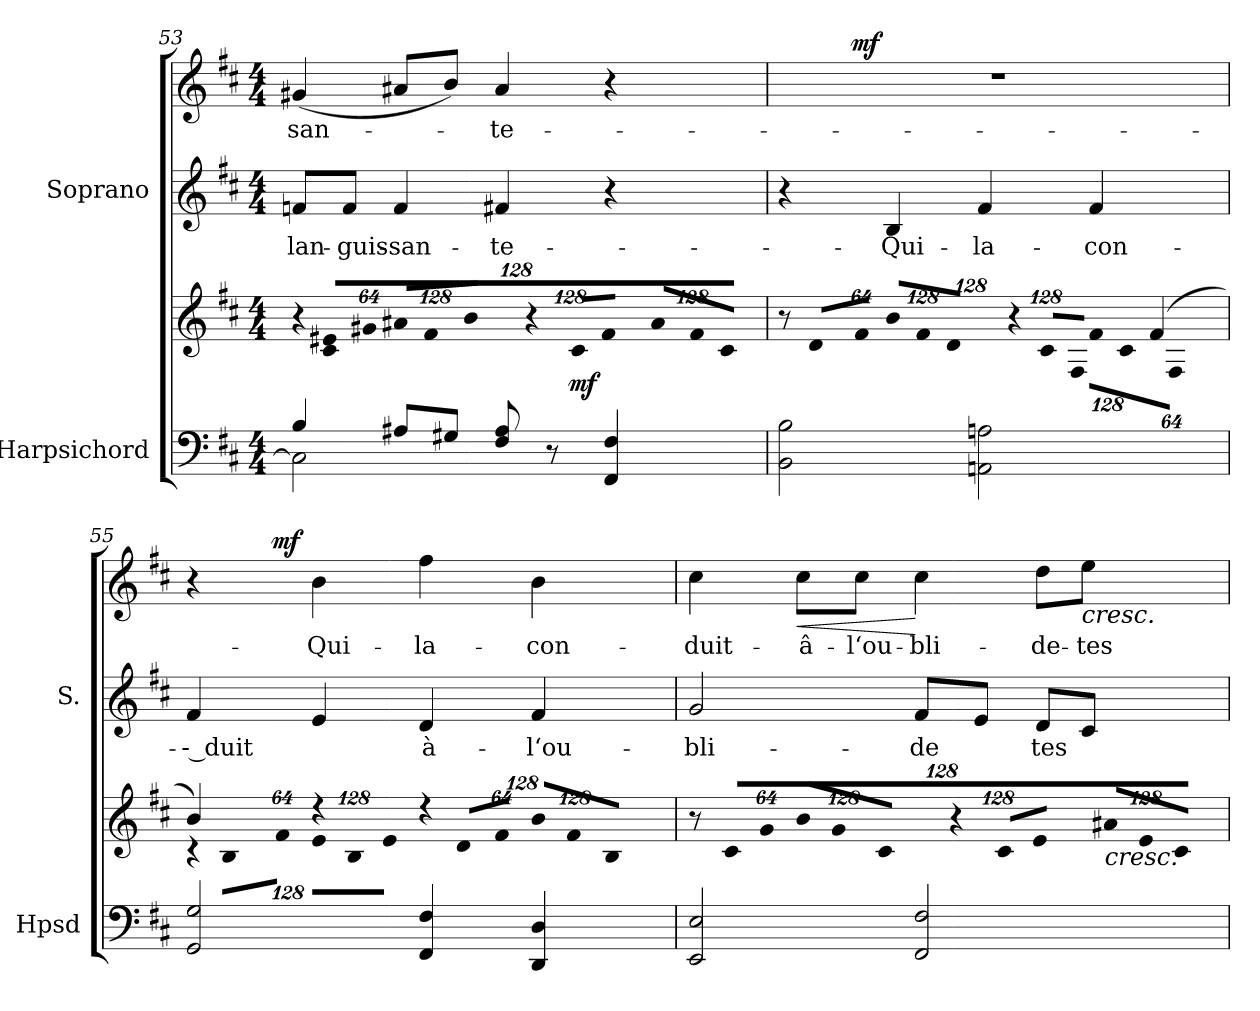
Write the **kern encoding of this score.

**kern	**kern	**dynam	**kern	**text	**kern	**text	**dynam
*part2	*part2	*part2	*part1	*part1	*part1	*part1	*part1
*staff4	*staff3	*staff3/4	*staff2	*staff2	*staff1	*staff1	*staff1/2
*I"Harpsichord	*	*	*I"Soprano	*	*	*	*
*I'Hpsd	*	*	*I'S.	*	*	*	*
!!LO:PB:g=z
*clefF4	*clefG2	*	*clefG2	*	*clefG2	*	*
*k[f#c#]	*k[f#c#]	*	*k[f#c#]	*	*k[f#c#]	*	*
*D:	*D:	*	*D:	*	*D:	*	*
*M4/4	*M4/4	*	*M4/4	*	*M4/4	*	*
=53	=53	=53	=53	=53	=53	=53	=53
*^	*	*	*	*	*	*	*
*	*	*Xbrackettup	*	*	*	*	*	*
!	!	!LO:N:vis=8	!	!	!	!	!	!
!	!	!	!	!	!LO:LY:b:color=#000000	!	!	!
!	!	!	!	!	!	!	!LO:LY:b:color=#000000	!
*	*^	*	*	*	*	*	*	*
4Bi/	2C#i\]	2ryy	1024%85r	.	8fni/L	-lan-	(4g#Xi/	-san-	.
!	!	!	!LO:N:vis=8	!	!	!	!	!	!
.	.	.	1024%85c#i/ 1024%85e#Xi/L	.	.	.	.	.	.
!	!	!	!	!	!	!LO:LY:b:color=#000000	!	!	!
.	.	.	.	.	8fi/J	-guis-	.	.	.
!	!	!	!LO:N:vis=8	!	!	!	!	!	!
.	.	.	512%43g#Xi/J	.	.	.	.	.	.
!	!	!	!LO:N:vis=8	!	!	!	!	!	!
!	!	!	!	!	!	!LO:LY:b:color=#000000	!	!	!
8A#Xi/L	.	.	1024%85a#Xi/L	.	4fi/	-san-	8a#Xi/L	.	.
!	!	!	!LO:N:vis=8	!	!	!	!	!	!
.	.	.	1024%85f#i/	.	.	.	.	.	.
8G#Xi/J	.	.	.	.	.	.	8bi/J)	.	.
!	!	!	!LO:N:vis=8	!	!	!	!	!	!
.	.	.	512%43bi/J	.	.	.	.	.	.
!	!	!	!LO:N:vis=8	!	!	!	!	!	!
!	!	!	!	!	!	!LO:LY:b:color=#000000	!	!	!
!	!	!	!	!	!	!	!	!LO:LY:b:color=#000000	!
8F#i/ 8A#i	2ryy	8ryy	1024%85r	.	4f#Xi/	-te-	4a#i/	-te-	.
!	!	!	!LO:N:vis=8	!	!	!	!	!	!
.	.	.	1024%85c#i/L	.	.	.	.	.	.
8r	.	32ryy	.	.	.	.	.	.	.
.	.	128ryy	.	.	.	.	.	.	.
.	.	4ryy	.	mf	.	.	.	.	.
!	!	!	!LO:N:vis=8	!	!	!	!	!	!
.	.	.	512%43f#i/J	.	.	.	.	.	.
!	!	!	!LO:N:vis=8	!	!	!	!	!	!
4FF#i/ 4F#i	.	.	1024%85a#i/L	.	4r	.	4r	.	.
!	!	!	!LO:N:vis=8	!	!	!	!	!	!
.	.	.	1024%85f#i/	.	.	.	.	.	.
.	.	16ryy	.	.	.	.	.	.	.
!	!	!	!LO:N:vis=8	!	!	!	!	!	!
.	.	.	512%43c#i/J	.	.	.	.	.	.
.	.	64.ryy	.	.	.	.	.	.	.
=54	=54	=54	=54	=54	=54	=54	=54	=54	=54
!	!	!	!LO:N:vis=8	!	!	!	!	!	!
*v	*v	*v	*^	*	*^	*	*	*	*
2BBi\ 2Bi	1024%85r	2.ryy	.	4r	8ryy	.	1r	.	.
!	!LO:N:vis=8	!	!	!	!	!	!	!	!
.	1024%85di/L	.	.	.	.	.	.	.	.
.	.	.	.	.	32ryy	.	.	.	.
.	.	.	.	.	128ryy	.	.	.	.
.	.	.	.	.	2ryy	.	.	.	mf
!	!LO:N:vis=8	!	!	!	!	!	!	!	!
.	512%43f#i/J	.	.	.	.	.	.	.	.
!	!LO:N:vis=8	!	!	!	!	!	!	!	!
!	!	!	!	!	!	!LO:LY:b:color=#000000	!	!	!
.	1024%85bi/L	.	.	4Bi/	.	-Qui-	.	.	.
!	!LO:N:vis=8	!	!	!	!	!	!	!	!
.	1024%85f#i/	.	.	.	.	.	.	.	.
!	!LO:N:vis=8	!	!	!	!	!	!	!	!
.	512%43di/J	.	.	.	.	.	.	.	.
!	!LO:N:vis=8	!	!	!	!	!	!	!	!
!	!	!	!	!	!	!LO:LY:b:color=#000000	!	!	!
2AAni\ 2Ani	1024%85r	.	.	4f#i/	.	-la-	.	.	.
!	!LO:N:vis=8	!	!	!	!	!	!	!	!
.	1024%85c#i/L	.	.	.	.	.	.	.	.
.	.	.	.	.	4ryy	.	.	.	.
!	!LO:N:vis=8	!	!	!	!	!	!	!	!
.	512%43F#i/J	.	.	.	.	.	.	.	.
!	!	!LO:N:vis=8	!	!	!	!	!	!	!
!	!	!	!	!	!	!LO:LY:b:color=#000000	!	!	!
.	(4f#i/	1024%85f#i\L	.	4f#i/	.	-con-	.	.	.
!	!	!LO:N:vis=8	!	!	!	!	!	!	!
.	.	1024%85c#i\	.	.	.	.	.	.	.
.	.	.	.	.	16ryy	.	.	.	.
!	!	!LO:N:vis=8	!	!	!	!	!	!	!
.	.	512%43F#i\J	.	.	.	.	.	.	.
.	.	.	.	.	64.ryy	.	.	.	.
=55	=55	=55	=55	=55	=55	=55	=55	=55	=55
!	!	!LO:N:vis=8	!	!	!	!	!	!	!
*	*	*	*	*v	*v	*	*	*	*
*	*	*	*	*^	*	*	*	*
!	!	!	!	!	!	!LO:LY:b:color=#000000	!	!	!
*	*	*	*	*v	*v	*	*^	*	*
2GGi/ 2Gi	4bi/)	1024%85r	.	4f#i/	-- duit	4r	8ryy	.	.
!	!	!LO:N:vis=8	!	!	!	!	!	!	!
.	.	1024%85Bi\L	.	.	.	.	.	.	.
.	.	.	.	.	.	.	32ryy	.	.
.	.	.	.	.	.	.	128ryy	.	.
.	.	.	.	.	.	.	2ryy	.	mf
!	!	!LO:N:vis=8	!	!	!	!	!	!	!
.	.	512%43f#i\J	.	.	.	.	.	.	.
!	!	!LO:N:vis=8	!	!	!	!	!	!	!
!	!	!	!	!	!	!	!	!LO:LY:b:color=#000000	!
.	4r	1024%85ei\L	.	4ei/	.	4bi\	.	-Qui-	.
!	!	!LO:N:vis=8	!	!	!	!	!	!	!
.	.	1024%85Bi\	.	.	.	.	.	.	.
!	!	!LO:N:vis=8	!	!	!	!	!	!	!
.	.	512%43ei\J	.	.	.	.	.	.	.
!	!LO:N:vis=8	!	!	!	!	!	!	!	!
!	!	!	!	!	!LO:LY:b:color=#000000	!	!	!	!
!	!	!	!	!	!	!	!	!LO:LY:b:color=#000000	!
4FF#i/ 4F#i	1024%85r	2ryy	.	4di/	à-	4ff#i\	.	-la-	.
!	!LO:N:vis=8	!	!	!	!	!	!	!	!
.	1024%85di/L	.	.	.	.	.	.	.	.
.	.	.	.	.	.	.	4ryy	.	.
!	!LO:N:vis=8	!	!	!	!	!	!	!	!
.	512%43f#i/J	.	.	.	.	.	.	.	.
!	!LO:N:vis=8	!	!	!	!	!	!	!	!
!	!	!	!	!	!LO:LY:b:color=#000000	!	!	!	!
!	!	!	!	!	!	!	!	!LO:LY:b:color=#000000	!
4DDi/ 4Di	1024%85bi/L	.	.	4f#i/	-l‘ou-	4bi\	.	-con-	.
!	!LO:N:vis=8	!	!	!	!	!	!	!	!
.	1024%85f#i/	.	.	.	.	.	.	.	.
.	.	.	.	.	.	.	16ryy	.	.
!	!LO:N:vis=8	!	!	!	!	!	!	!	!
.	512%43Bi/J	.	.	.	.	.	.	.	.
.	.	.	.	.	.	.	64.ryy	.	.
=56	=56	=56	=56	=56	=56	=56	=56	=56	=56
!	!LO:N:vis=8	!	!	!	!	!	!	!	!
*	*v	*v	*	*	*	*v	*v	*	*
*	*^	*	*	*	*^	*	*
!	!	!	!	!	!LO:LY:b:color=#000000	!	!	!	!
*	*v	*v	*	*	*	*v	*v	*	*
*	*^	*	*	*	*^	*	*
!	!	!	!	!	!	!	!	!LO:LY:b:color=#000000	!
*	*v	*v	*	*	*	*v	*v	*	*
2EEi/ 2Ei	1024%85r	.	2gi/	-bli-	4cc#i\	-duit-	.
!	!LO:N:vis=8	!	!	!	!	!	!
.	1024%85c#i/L	.	.	.	.	.	.
!	!LO:N:vis=8	!	!	!	!	!	!
.	512%43gi/J	.	.	.	.	.	.
!	!LO:N:vis=8	!	!	!	!	!	!
!	!	!	!	!	!	!LO:LY:b:color=#000000	!LO:HP:b
.	1024%85bi/L	.	.	.	8cc#i\L	-â-	<
!	!LO:N:vis=8	!	!	!	!	!	!
.	1024%85gi/	.	.	.	.	.	.
!	!	!	!	!	!	!LO:LY:b:color=#000000	!
.	.	.	.	.	8cc#i\J	-l‘ou-	.
!	!LO:N:vis=8	!	!	!	!	!	!
.	512%43c#i/J	.	.	.	.	.	.
!	!LO:N:vis=8	!	!	!	!	!	!
!	!	!	!	!LO:LY:b:color=#000000	!	!	!
!	!	!	!	!	!	!LO:LY:b:color=#000000	!
2FF#i/ 2F#i	1024%85r	[	8f#i/L	-de	4cc#i\	-bli-	[
!	!LO:N:vis=8	!	!	!	!	!	!
.	1024%85c#i/L	.	.	.	.	.	.
.	.	.	8ei/J	.	.	.	.
!	!LO:N:vis=8	!	!	!	!	!	!
.	512%43ei/J	.	.	.	.	.	.
!	!LO:N:vis=8	!	!	!	!	!	!
!	!	!	!	!LO:LY:b:color=#000000	!	!	!
!	!	!	!	!	!	!LO:LY:b:color=#000000	!
.	1024%85a#Xi/L	.	8di/L	tes	8ddi\L	-de-	.
!	!LO:N:vis=8	!	!	!	!	!	!
.	1024%85ei/	.	.	.	.	.	.
!	!	!	!	!	!	!LO:LY:b:color=#000000	!LO:HP:n=1:b
.	.	.	8c#i/J	.	8eei\J	-tes-	[ <
!	!LO:N:vis=8	!LO:HP:b	!	!	!	!	!
.	512%43c#i/J	<	.	.	.	.	.
=	=	=	=	=	=	=	=
*-	*-	*-	*-	*-	*-	*-	*-
